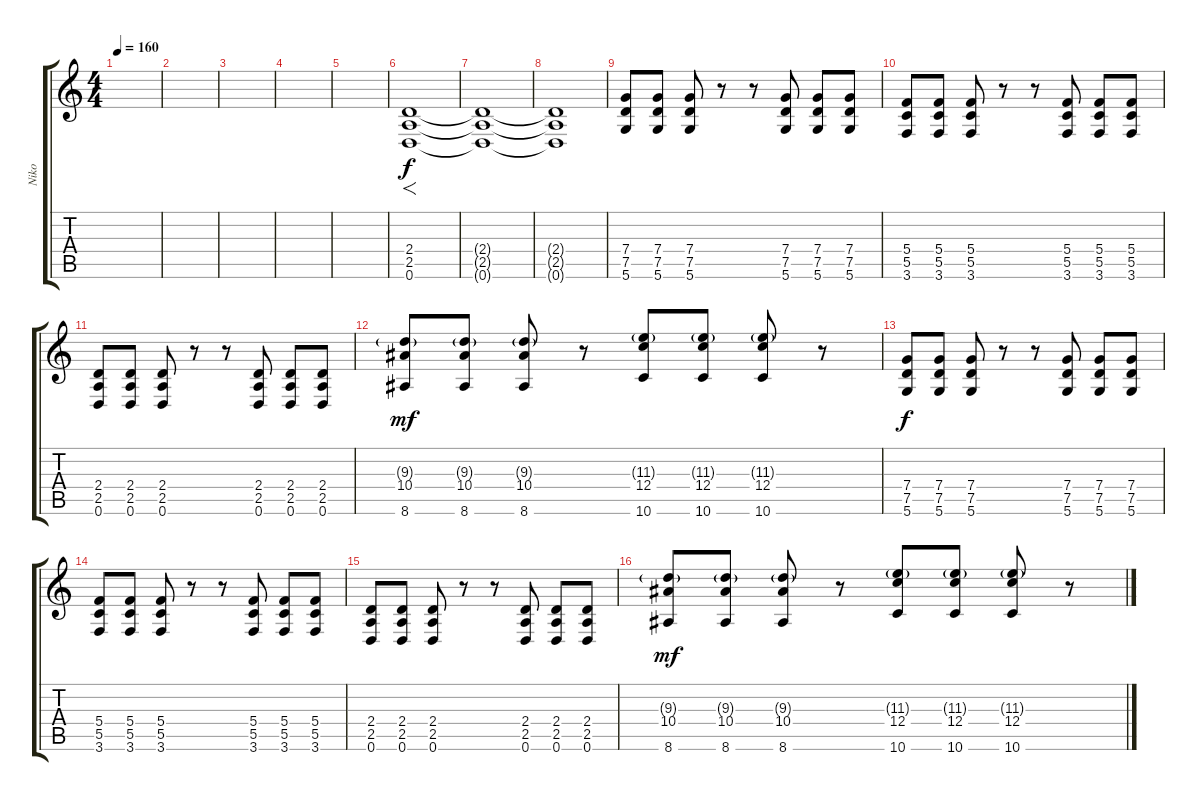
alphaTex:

\track ("Niko" "Niko") {instrument distortionguitar}
\staff {score tabs}
\tuning (D4 A3 F3 C3 G2 D2) {hide}
\ts (4 4)
\tempo 160
\clef g2
\ks c
|
|
|
|
|
(2.4 2.5 0.6).1{f} |
(2.4{t} 2.5{t} 0.6{t}).1 |
(2.4{t} 2.5{t} 0.6{t}).1 |
(7.4 7.5 5.6).8 (7.4 7.5 5.6).8 (7.4 7.5 5.6).8 r.8 r.8 (7.4 7.5 5.6).8 (7.4 7.5 5.6).8 (7.4 7.5 5.6).8 |
(5.4 5.5 3.6).8 (5.4 5.5 3.6).8 (5.4 5.5 3.6).8 r.8 r.8 (5.4 5.5 3.6).8 (5.4 5.5 3.6).8 (5.4 5.5 3.6).8 |
(2.4 2.5 0.6).8 (2.4 2.5 0.6).8 (2.4 2.5 0.6).8 r.8 r.8 (2.4 2.5 0.6).8 (2.4 2.5 0.6).8 (2.4 2.5 0.6).8 |
(9.3{g} 10.4 8.6).8{dy mf} (9.3{g} 10.4 8.6).8 (9.3{g} 10.4 8.6).8 r.8 (11.3{g} 12.4 10.6).8 (11.3{g} 12.4 10.6).8 (11.3{g} 12.4 10.6).8 r.8 |
(7.4 7.5 5.6).8{dy f} (7.4 7.5 5.6).8 (7.4 7.5 5.6).8 r.8 r.8 (7.4 7.5 5.6).8 (7.4 7.5 5.6).8 (7.4 7.5 5.6).8 |
(5.4 5.5 3.6).8 (5.4 5.5 3.6).8 (5.4 5.5 3.6).8 r.8 r.8 (5.4 5.5 3.6).8 (5.4 5.5 3.6).8 (5.4 5.5 3.6).8 |
(2.4 2.5 0.6).8 (2.4 2.5 0.6).8 (2.4 2.5 0.6).8 r.8 r.8 (2.4 2.5 0.6).8 (2.4 2.5 0.6).8 (2.4 2.5 0.6).8 |
(9.3{g} 10.4 8.6).8{dy mf} (9.3{g} 10.4 8.6).8 (9.3{g} 10.4 8.6).8 r.8 (11.3{g} 12.4 10.6).8 (11.3{g} 12.4 10.6).8 (11.3{g} 12.4 10.6).8 r.8
